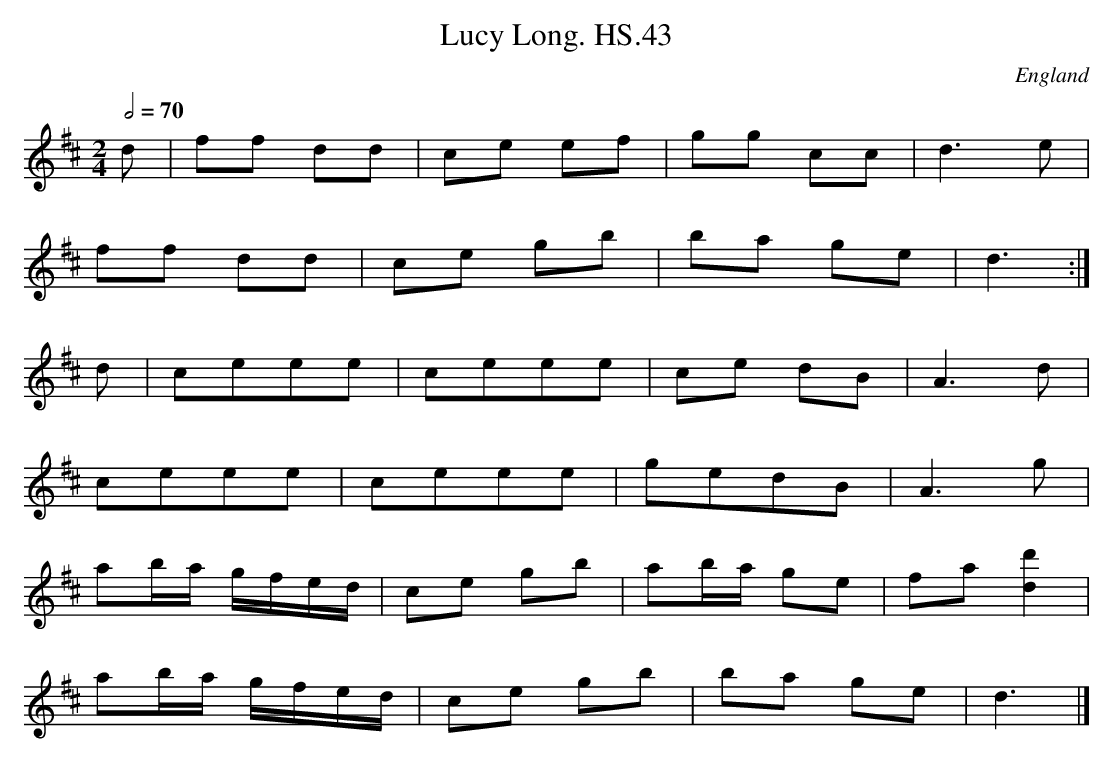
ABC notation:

X:1
T:Lucy Long. HS.43
M:2/4
L:1/8
Q:1/2=70
O:England
notC:"A Set Of Quadrilles,No.1"
K:D major
d|ff dd|ce ef|gg cc|d3e|!
ff dd|ce gb|ba ge|d3:|!
d|ceee|ceee|ce dB|A3d|!
ceee|ceee|gedB|A3g|!
ab/a/ g/f/e/d/|ce gb|ab/a/ ge|fa [d2d'2]|!
ab/a/ g/f/e/d/|ce gb|ba ge|d3|]
